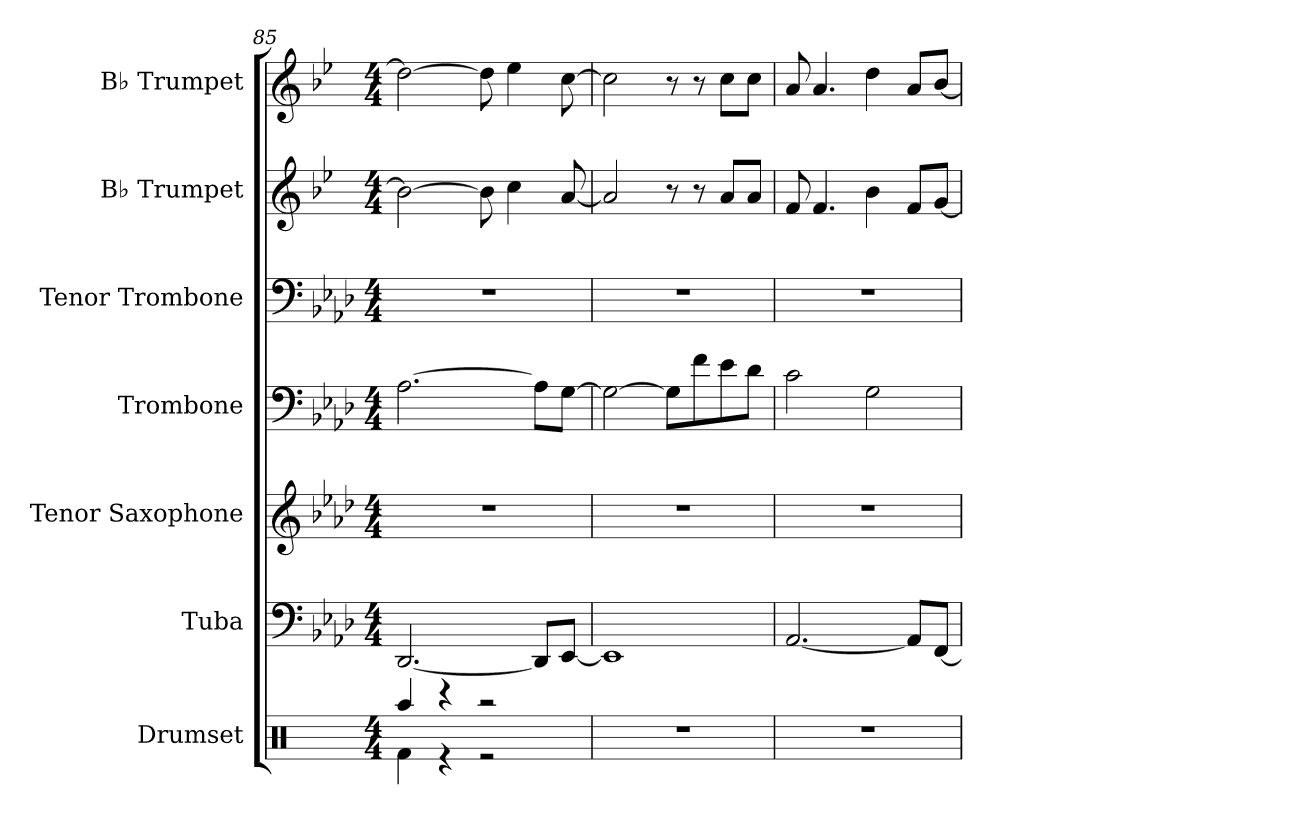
**kern	**kern	**kern	**kern	**kern	**kern	**kern
*part7	*part6	*part5	*part4	*part3	*part2	*part1
*staff7	*staff6	*staff5	*staff4	*staff3	*staff2	*staff1
*I"Drumset	*I"Tuba	*I"Tenor Saxophone	*I"Trombone	*I"Tenor Trombone	*I"B♭ Trumpet	*I"B♭ Trumpet
*I'Drs.	*I'Tba.	*I'T. Sax.	*I'Tbn.	*I'T. Tbn.	*I'B♭ Tpt.	*I'B♭ Tpt.
!!LO:LB:g=z
*clefX	*clefF4	*clefG2	*clefF4	*clefF4	*clefG2	*clefG2
*	*	*ITrd8c14	*	*	*ITrd1c2	*ITrd1c2
*k[]	*k[b-e-a-d-]	*k[b-e-a-d-]	*k[b-e-a-d-]	*k[b-e-a-d-]	*k[b-e-a-d-]	*k[b-e-a-d-]
*M4/4	*M4/4	*M4/4	*M4/4	*M4/4	*M4/4	*M4/4
=85	=85	=85	=85	=85	=85	=85
*^	*	*	*	*	*	*
4Raa/	4Rf\	[2.DD-/	1r	[2.A-\	1r	2a-\_	2cc\_
4r	4r	.	.	.	.	.	.
2r	2r	.	.	.	.	8a-\]	8cc\]
.	.	.	.	.	.	4b-\	4dd-\
.	.	8DD-/L]	.	8A-\L]	.	.	.
.	.	[8EE-/J	.	[8G\J	.	[8g/	[8b-\
*v	*v	*	*	*	*	*	*
=86	=86	=86	=86	=86	=86	=86
1r	1EE-]	1r	2G\_	1r	2g/]	2b-\]
.	.	.	8G\L]	.	8r	8r
.	.	.	8f\	.	8r	8r
.	.	.	8e-\	.	8g/L	8b-\L
.	.	.	8d-\J	.	8g/J	8b-\J
=87	=87	=87	=87	=87	=87	=87
1r	[2.AA-/	1r	2c\	1r	8e-/	8g/
.	.	.	.	.	4.e-/	4.g/
.	.	.	2G\	.	4a-\	4cc\
.	8AA-/L]	.	.	.	8e-/L	8g/L
.	[8FF/J	.	.	.	[8f/J	[8a-/J
=	=	=	=	=	=	=
*-	*-	*-	*-	*-	*-	*-
